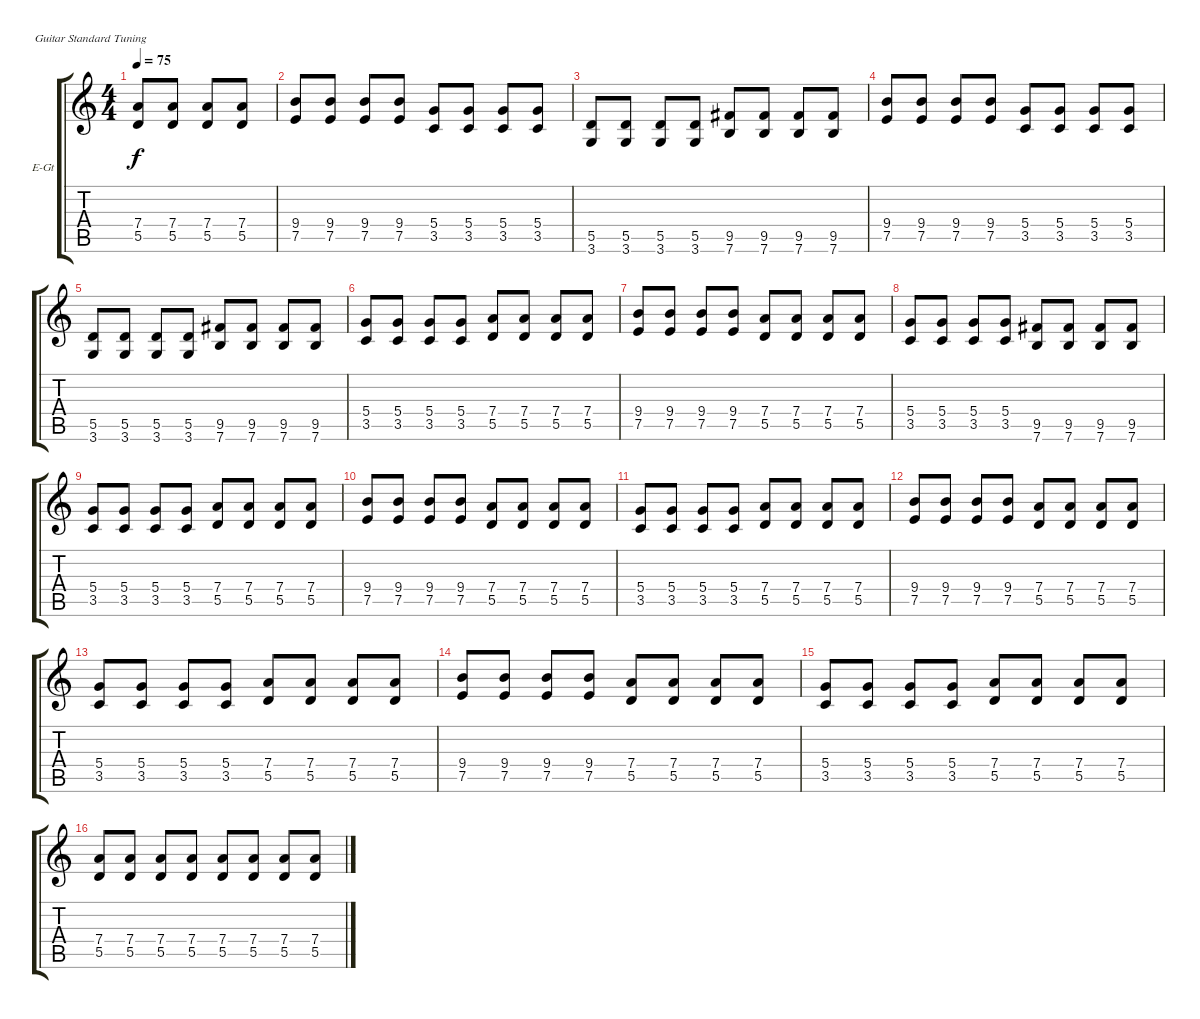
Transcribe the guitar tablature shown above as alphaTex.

\bracketExtendMode groupsimilarinstruments
\firstSystemTrackNameOrientation horizontal
\otherSystemsTrackNameOrientation horizontal
\track ("Electric Guitar 2" "E-Gt") {instrument distortionguitar}
\staff {score tabs}
\tuning (E4 B3 G3 D3 A2 E2)
\ts (4 4)
\tempo 75
\clef g2
\ks c
(5.5 7.4).8{dy f} (5.5 7.4).8 (5.5 7.4).8 (5.5 7.4).8 |
(7.5 9.4).8 (7.5 9.4).8 (7.5 9.4).8 (7.5 9.4).8 (3.5 5.4).8 (3.5 5.4).8 (3.5 5.4).8 (3.5 5.4).8 |
(3.6 5.5).8 (3.6 5.5).8 (3.6 5.5).8 (3.6 5.5).8 (7.6 9.5).8 (7.6 9.5).8 (7.6 9.5).8 (7.6 9.5).8 |
(7.5 9.4).8 (7.5 9.4).8 (7.5 9.4).8 (7.5 9.4).8 (3.5 5.4).8 (3.5 5.4).8 (3.5 5.4).8 (3.5 5.4).8 |
(3.6 5.5).8 (3.6 5.5).8 (3.6 5.5).8 (3.6 5.5).8 (7.6 9.5).8 (7.6 9.5).8 (7.6 9.5).8 (7.6 9.5).8 |
(3.5 5.4).8 (3.5 5.4).8 (3.5 5.4).8 (3.5 5.4).8 (5.5 7.4).8 (5.5 7.4).8 (5.5 7.4).8 (5.5 7.4).8 |
(7.5 9.4).8 (7.5 9.4).8 (7.5 9.4).8 (7.5 9.4).8 (5.5 7.4).8 (5.5 7.4).8 (5.5 7.4).8 (5.5 7.4).8 |
(3.5 5.4).8 (3.5 5.4).8 (3.5 5.4).8 (3.5 5.4).8 (7.6 9.5).8 (7.6 9.5).8 (7.6 9.5).8 (7.6 9.5).8 |
(3.5 5.4).8 (3.5 5.4).8 (3.5 5.4).8 (3.5 5.4).8 (5.5 7.4).8 (5.5 7.4).8 (5.5 7.4).8 (5.5 7.4).8 |
(7.5 9.4).8 (7.5 9.4).8 (7.5 9.4).8 (7.5 9.4).8 (5.5 7.4).8 (5.5 7.4).8 (5.5 7.4).8 (5.5 7.4).8 |
(3.5 5.4).8 (3.5 5.4).8 (3.5 5.4).8 (3.5 5.4).8 (5.5 7.4).8 (5.5 7.4).8 (5.5 7.4).8 (5.5 7.4).8 |
(7.5 9.4).8 (7.5 9.4).8 (7.5 9.4).8 (7.5 9.4).8 (5.5 7.4).8 (5.5 7.4).8 (5.5 7.4).8 (5.5 7.4).8 |
(3.5 5.4).8 (3.5 5.4).8 (3.5 5.4).8 (3.5 5.4).8 (5.5 7.4).8 (5.5 7.4).8 (5.5 7.4).8 (5.5 7.4).8 |
(7.5 9.4).8 (7.5 9.4).8 (7.5 9.4).8 (7.5 9.4).8 (5.5 7.4).8 (5.5 7.4).8 (5.5 7.4).8 (5.5 7.4).8 |
(3.5 5.4).8 (3.5 5.4).8 (3.5 5.4).8 (3.5 5.4).8 (5.5 7.4).8 (5.5 7.4).8 (5.5 7.4).8 (5.5 7.4).8 |
(5.5 7.4).8 (5.5 7.4).8 (5.5 7.4).8 (5.5 7.4).8 (5.5 7.4).8 (5.5 7.4).8 (5.5 7.4).8 (5.5 7.4).8
